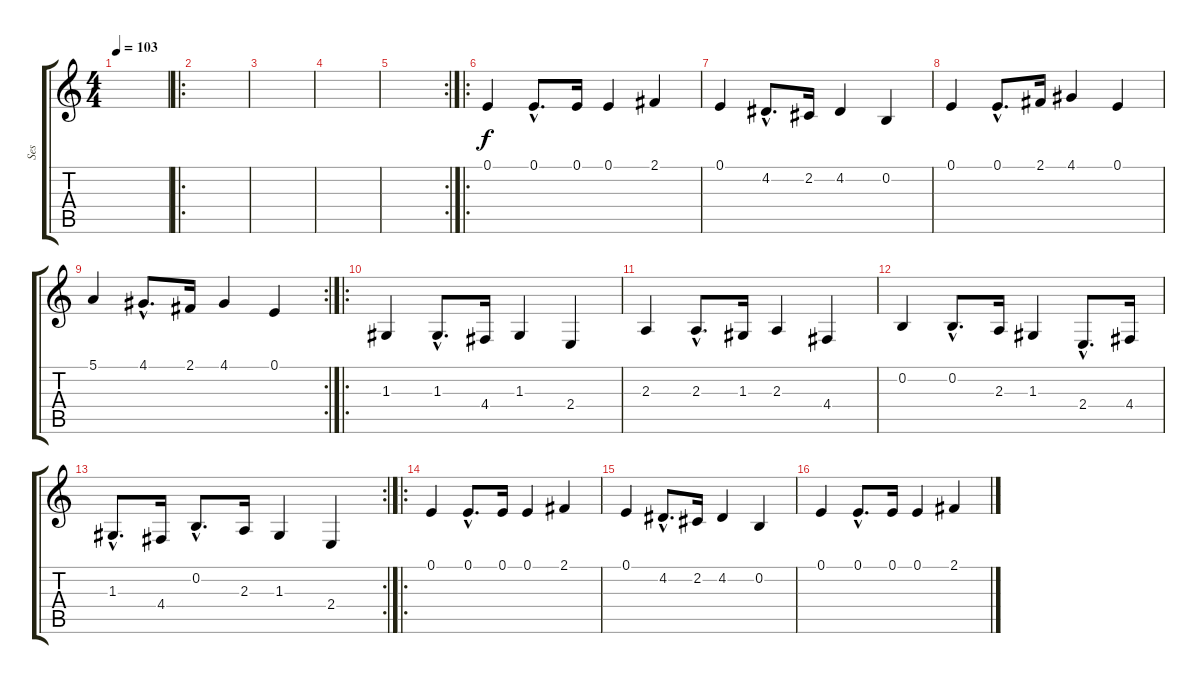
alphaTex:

\track ("Ses" "Ses") {instrument pad4choir}
\staff {score tabs}
\tuning (E4 B3 G3 D3 A2 E2) {hide}
\ts (4 4)
\tempo 103
\clef g2
\ks c
|
\ro
|
|
|
\rc 2
|
\ro
0.1.4 0.1{hac}.8{d} 0.1.16 0.1.4 2.1.4 |
0.1.4 4.2{hac}.8{d} 2.2.16 4.2.4 0.2.4 |
0.1.4 0.1{hac}.8{d} 2.1.16 4.1.4 0.1.4 |
\rc 2
5.1.4 4.1{hac}.8{d} 2.1.16 4.1.4 0.1.4 |
\ro
1.3.4 1.3{hac}.8{d} 4.4.16 1.3.4 2.4.4 |
2.3.4 2.3{hac}.8{d} 1.3.16 2.3.4 4.4.4 |
0.2.4 0.2{hac}.8{d} 2.3.16 1.3.4 2.4{hac}.8{d} 4.4.16 |
\rc 2
1.3{hac}.8{d} 4.4.16 0.2{hac}.8{d} 2.3.16 1.3.4 2.4.4 |
\ro
0.1.4 0.1{hac}.8{d} 0.1.16 0.1.4 2.1.4 |
0.1.4 4.2{hac}.8{d} 2.2.16 4.2.4 0.2.4 |
0.1.4 0.1{hac}.8{d} 0.1.16 0.1.4 2.1.4
